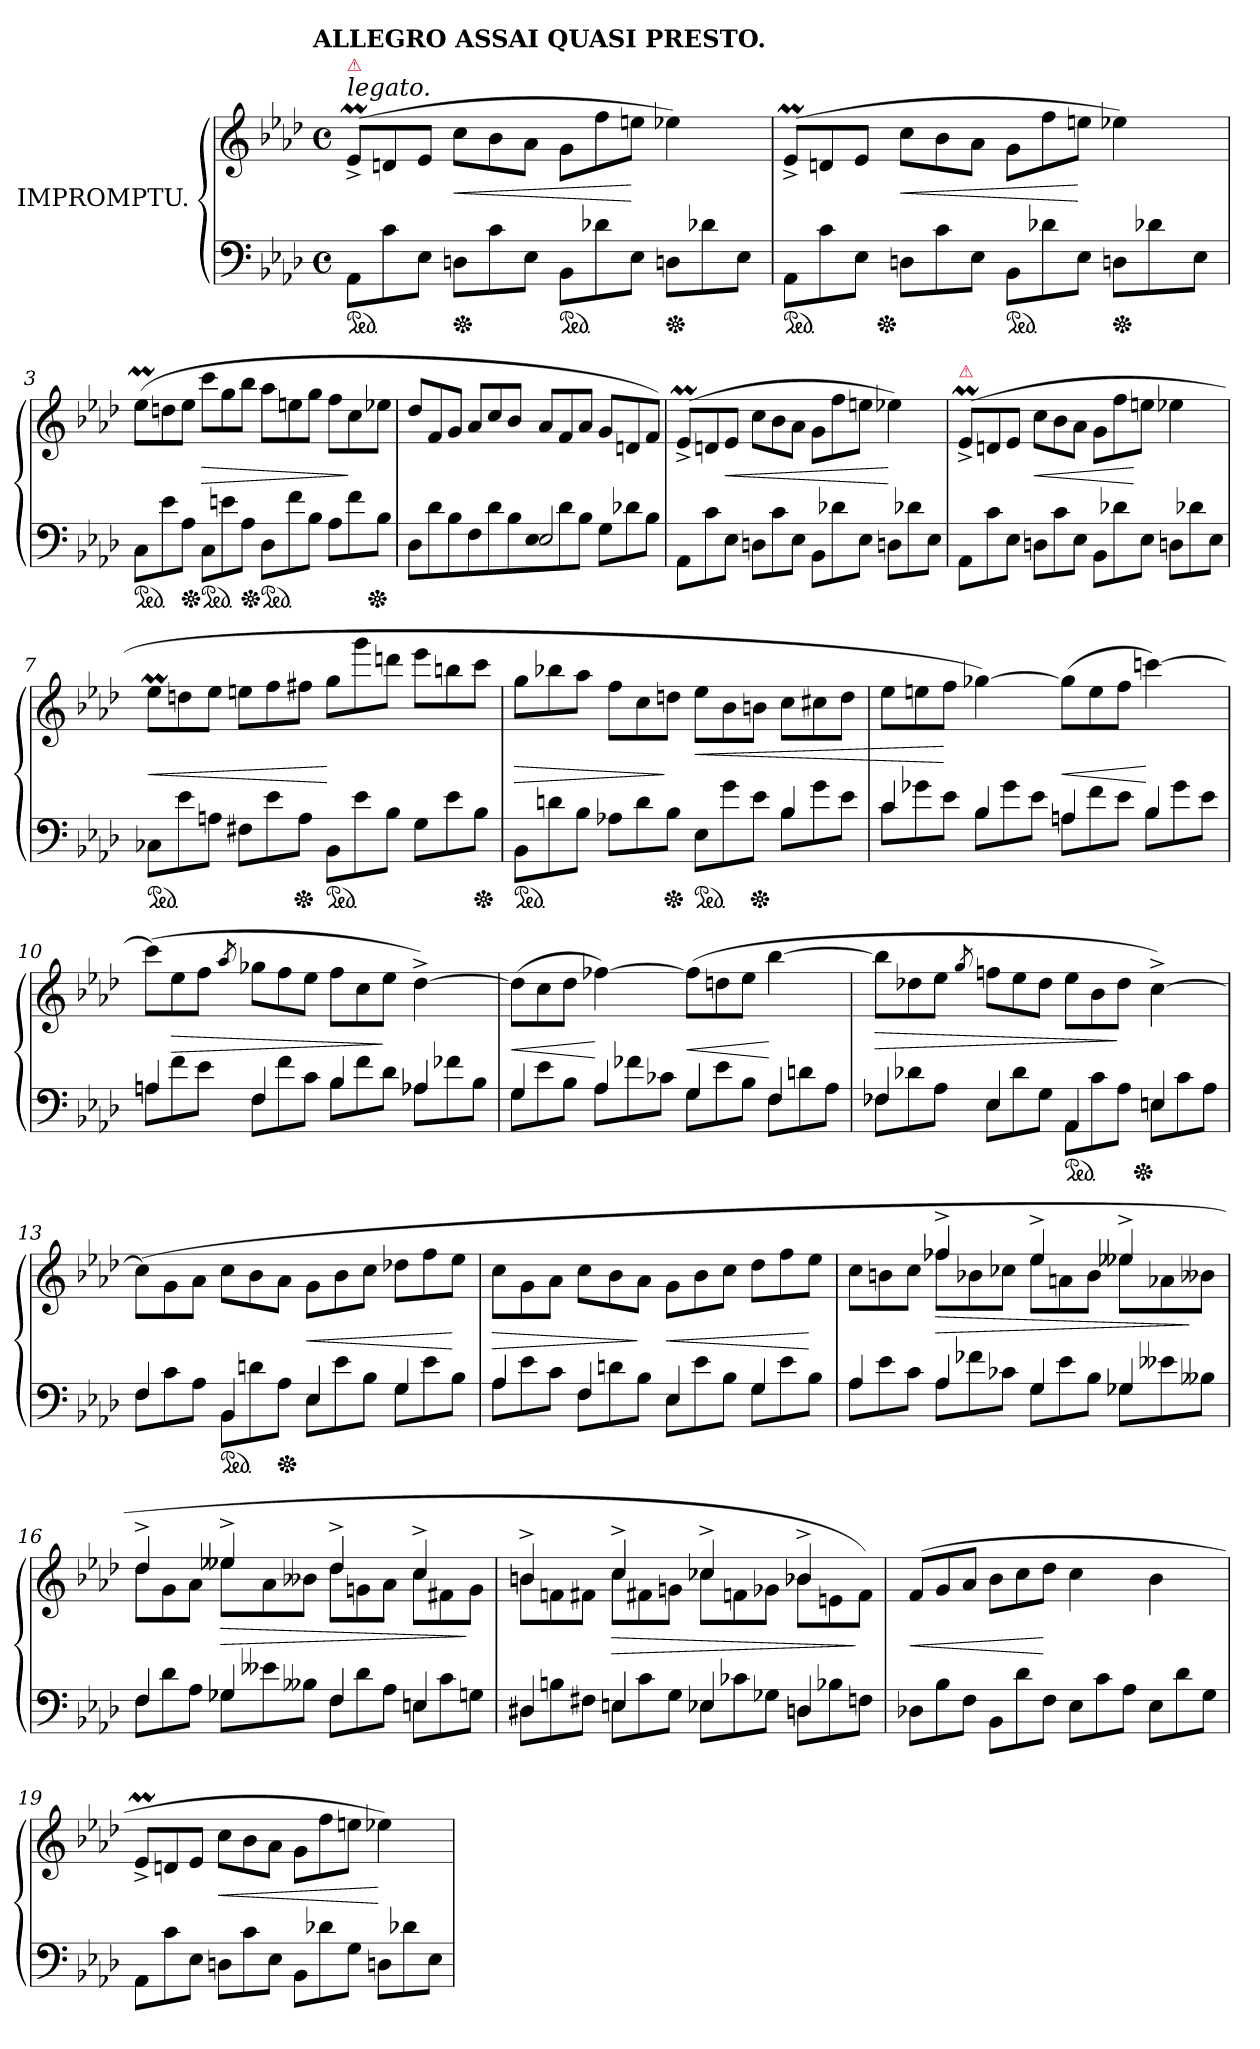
**kern	**kern	**dynam
*part1	*part1	*part1
*staff2	*staff1	*staff1/2
*I"IMPROMPTU.	*	*
*clefF4	*clefG2	*
*k[b-e-a-d-]	*k[b-e-a-d-]	*
*A-:	*A-:	*
!!LO:TX:omd:t=ALLEGRO ASSAI QUASI PRESTO.
*M4/4	*M4/4	*
*met(c)	*met(c)	*
*MM132	*MM132	*
*Xtuplet	*Xtuplet	*
=1	=1	=1
!	!LO:TX:a:i:t=legato.	!
!	!LO:TX:a:color=crimson:t=⚠	!
*ped	*	*
12AA-\L	(>12e-M^</L	.
12c	12dn	.
12E-J	12e-J	.
*Xped	*	*
12Dn\L	12ccL	<
12c	12b-	.
12E-J	12a-J	.
*ped	*	*
12BB-\L	12g\L	.
12d-X	12ff	.
12E-J	12eenJ	[
*Xped	*	*
12Dn\L	4ee-X\)	.
12d-X	.	.
12E-J	.	.
=2	=2	=2
!	!LO:TX:a:color=crimson:t=⚠	!
*ped	*	*
*	*^	*
12AA-\L	(>12e-M^</L	6ryy	.
12c	12dn	.	.
12E-J	12e-J	24ryy	.
*Xped	*	*	*
.	.	3%2ryy	.
12Dn\L	12ccL	.	<
12c	12b-	.	.
12E-J	12a-J	.	.
*ped	*	*	*
12BB-\L	12g\L	.	.
12d-X	12ff	.	.
12E-J	12eenJ	.	[
*Xped	*	*	*
12Dn\L	4ee-X\)	.	.
12d-X	.	.	.
.	.	12.ryy	.
12E-J	.	.	.
*	*v	*v	*
=3	=3	=3
*ped	*	*
12C\L	(>12ee-M\L	.
12e-	12ddn	.
*Xped	*	*
12A-J	12ee-J	.
*ped	*	*
12C\L	12ccc\L	>
12en	12gg	.
*Xped	*	*
12A-J	12bb-J	.
*ped	*	*
12D-\L	12aa-\L	.
12f	12een	.
12B-J	12ggJ	.
12A-\L	12ff\L	.
12f	12cc	]
*Xped	*	*
12B-J	12ee-XJ	.
=4	=4	=4
*^	*	*
2ryy	12D-\L	12dd-/L	.
.	12d-	12f	.
.	12B-J	12gJ	.
.	12F\L	12a-/L	.
.	12d-	12cc	.
.	12B-J	12b-J	.
!	!LO:N:vis=2	!	!
2E-/	12E-\	12a-/L	.
.	12d-	12f	.
.	12B-J	12a-J	.
.	12G\L	12g/L	.
.	12d-X	12dn	.
.	12B-J	12fJ)	.
*v	*v	*	*
=5	=5	=5
12AA-\L	(>12e-M^</L	.
12c	12dn	.
12E-J	12e-J	<
12Dn\L	12cc\L	.
12c	12b-	.
12E-J	12a-J	.
12BB-\L	12g\L	.
12d-X	12ff	.
12E-J	12eenJ	.
12Dn\L	4ee-X\)	[
12d-X	.	.
12E-J	.	.
=6	=6	=6
!	!LO:TX:a:color=crimson:t=⚠	!
12AA-\L	(>12e-M^</L	.
12c	12dn	.
12E-J	12e-J	.
12Dn\L	12cc\L	<
12c	12b-	.
12E-J	12a-J	.
12BB-\L	12g\L	.
12d-X	12ff	.
12E-J	12eenJ	[
12Dn\L	4ee-X\	.
12d-X	.	.
12E-J	.	.
=7	=7	=7
*ped	*	*
12C-X\L	12ee-M\L	<
12e-	12ddn	.
12AnJ	12ee-J	.
12F#X\L	12een\L	.
12e-	12ff	.
*Xped	*	*
12AJ	12ff#XJ	.
*ped	*	*
12BB-\L	12gg\L	[
12e-	12ggg	.
12B-J	12dddnJ	.
12G\L	12eee-\L	.
12e-	12bbn	.
*Xped	*	*
12B-J	12cccJ	.
=8	=8	=8
*^	*	*
*ped	*	*	*
12ryy	12BB-\L	12gg\L	>
12ryy	12dn	12bb-X	.
12ryy	12B-J	12aa-J	.
12ryy	12A-X\L	12ff\L	.
12ryy	12d	12cc	.
*Xped	*	*	*
12ryy	12B-J	12ddnJ	]
*ped	*	*	*
12ryy	12E-\L	12ee-\L	<
12ryy	12g	12b-	.
*Xped	*	*	*
12ryy	12e-J	12bnJ	.
4B-/	12B-\L	12cc\L	.
.	12g	12cc#X	.
.	12e-J	12ddJ	.
=9	=9	=9	=9
4c/	12c\L	12ee-\L	.
.	12g-X	12een	.
.	12e-J	12ffJ	[
4B-/	12B-\L	[4gg-X)	.
.	12g-	.	.
.	12e-J	.	.
4An/	12An\L	(>12gg-\L]	<
.	12f	12ee	.
.	12e-J	12ffJ	.
4B-/	12B-\L	[4cccn)	[
.	12g-	.	.
.	12e-J	.	.
=10	=10	=10	=10
4An/	12An\L	(>12ccc\L]	.
.	12f	12ee-	>
.	12e-J	12ffJ	.
.	.	8qaa-/	.
4F/	12F\L	12gg-X\L	.
.	12f	12ff	.
.	12cJ	12ee-J	.
4B-/	12B-\L	12ff\L	.
.	12f	12cc	.
.	12d-J	12ee-J	]
4A-X/	12A-X\L	[4dd-^<\)	.
.	12f-X	.	.
.	12B-J	.	.
=11	=11	=11	=11
4G/	12G\L	(>12dd-\L]	<
.	12e-	12cc	.
.	12B-J	12dd-J	.
4A-/	12A-\L	[4ff-X\)	[
.	12f-X	.	.
.	12c-XJ	.	.
4G/	12G\L	(>12ff-\L]	<
.	12e-	12ddn	.
.	12B-J	12ee-J	.
4F/	12F\L	[4bb-\	[
.	12dn	.	.
.	12A-J	.	.
=12	=12	=12	=12
*	*	*^	*
4F-X/	12F-X\L	12bb-\L]	3%2ryy	>
.	12d-X	12dd-X	.	.
.	12A-J	12ee-J	.	.
.	.	8qgg/	.	.
4E-/	12E-\L	12ffn\L	.	.
.	12d-	12ee-	.	.
.	12GJ	12dd-J	.	.
*ped	*	*	*	*
4AA-/	12AA-\L	12ee-\L	.	.
.	12c	12b-	.	.
.	12A-J	12dd-J	24ryy	]
*Xped	*	*	*	*
.	.	.	6..ryy	.
4En/	12En\L	[4cc^<\)	.	.
.	12c	.	.	.
.	12A-J	.	.	.
*	*	*v	*v	*
=13	=13	=13	=13
4F/	12F\L	(>12cc\L]	.
.	12c	12g	.
.	12A-J	12a-J	.
*ped	*	*	*
4BB-/	12BB-\L	12cc\L	.
.	12dn	12b-	.
*Xped	*	*	*
.	12A-J	12a-J	.
4E-/	12E-\L	12g\L	<
.	12e-	12b-	.
.	12B-J	12ccJ	.
4G/	12G\L	12dd-X\L	.
.	12e-	12ff	.
.	12B-J	12ee-J	[
=14	=14	=14	=14
4A-/	12A-\L	12cc\L	>
.	12e-	12g	.
.	12cJ	12a-J	.
4F/	12F\L	12cc\L	.
.	12dn	12b-	.
.	12B-J	12a-J	]
4E-/	12E-\L	12g\L	<
.	12e-	12b-	.
.	12B-J	12ccJ	.
4G/	12G\L	12dd-\L	.
.	12e-	12ff	.
.	12B-J	12ee-J	[
=15	=15	=15	=15
*	*	*^	*
4A-/	12A-\L	4ryy	12cc\L	.
.	12e-	.	12bn	.
.	12cJ	.	12ccJ	.
4A-/	12A-\L	4ff-X^>/	12ff-X\L	>
.	12f-X	.	12b-X	.
.	12c-XJ	.	12cc-XJ	.
4G/	12G\L	4ee-^>/	12ee-\L	.
.	12e-	.	12an	.
.	12B-J	.	12b-J	.
4G-X	12G-X\L	4ee--X^>/	12ee--X\L	.
.	12e--X	.	12a-X	.
.	12B--XJ	.	12b--XJ	]
=16	=16	=16	=16	=16
4F/	12F\L	4dd-^>/	12dd-\L	.
.	12d-	.	12g	.
.	12A-J	.	12a-J	.
4G-X/	12G-X\L	4ee--X^>/	12ee--X\L	>
.	12e--X	.	12a-	.
.	12B--XJ	.	12b--XJ	.
4F/	12F\L	4dd-^>/	12dd-\L	.
.	12d-	.	12gn	.
.	12A-J	.	12a-J	.
4En/	12En\L	4cc^>/	12cc\L	.
.	12c	.	12f#X	.
.	12GnJ	.	12gJ	]
=17	=17	=17	=17	=17
4D#X/	12D#X\L	4bn^>/	12bn\L	.
.	12Bn	.	12fn	.
.	12F#XJ	.	12f#XJ	.
4En/	12En\L	4cc^>/	12cc\L	>
.	12c	.	12f#X	.
.	12GJ	.	12gnJ	.
4E-X/	12E-X\L	4cc-X^>/	12cc-X\L	.
.	12c-X	.	12fn	.
.	12G-XJ	.	12g-XJ	.
4Dn/	12Dn\L	4b-X^>/	12b-X\L	.
.	12B-X	.	12en	.
.	12FnJ	.	12fJ)	]
*v	*v	*	*	*
*	*v	*v	*
=18	=18	=18
12D-X\L	(>12f/L	<
12B-	12g	.
12FJ	12a-J	.
12BB-\L	12b-\L	.
12d-	12cc	.
12FJ	12dd-J	[
12E-\L	4cc\	.
12c	.	.
12A-J	.	.
12E-\L	4b-\	.
12d-	.	.
12GJ	.	.
=19	=19	=19
12AA-\L	12e-M^</L	.
12c	12dn	.
12E-J	12e-J	.
12Dn\L	12cc\L	<
12c	12b-	.
12E-J	12a-J	.
12BB-\L	12g\L	.
12d-X	12ff	.
12GJ	12eenJ	.
12Dn\L	4ee-X)	[
12d-X	.	.
12E-J	.	.
=	=	=
*-	*-	*-
